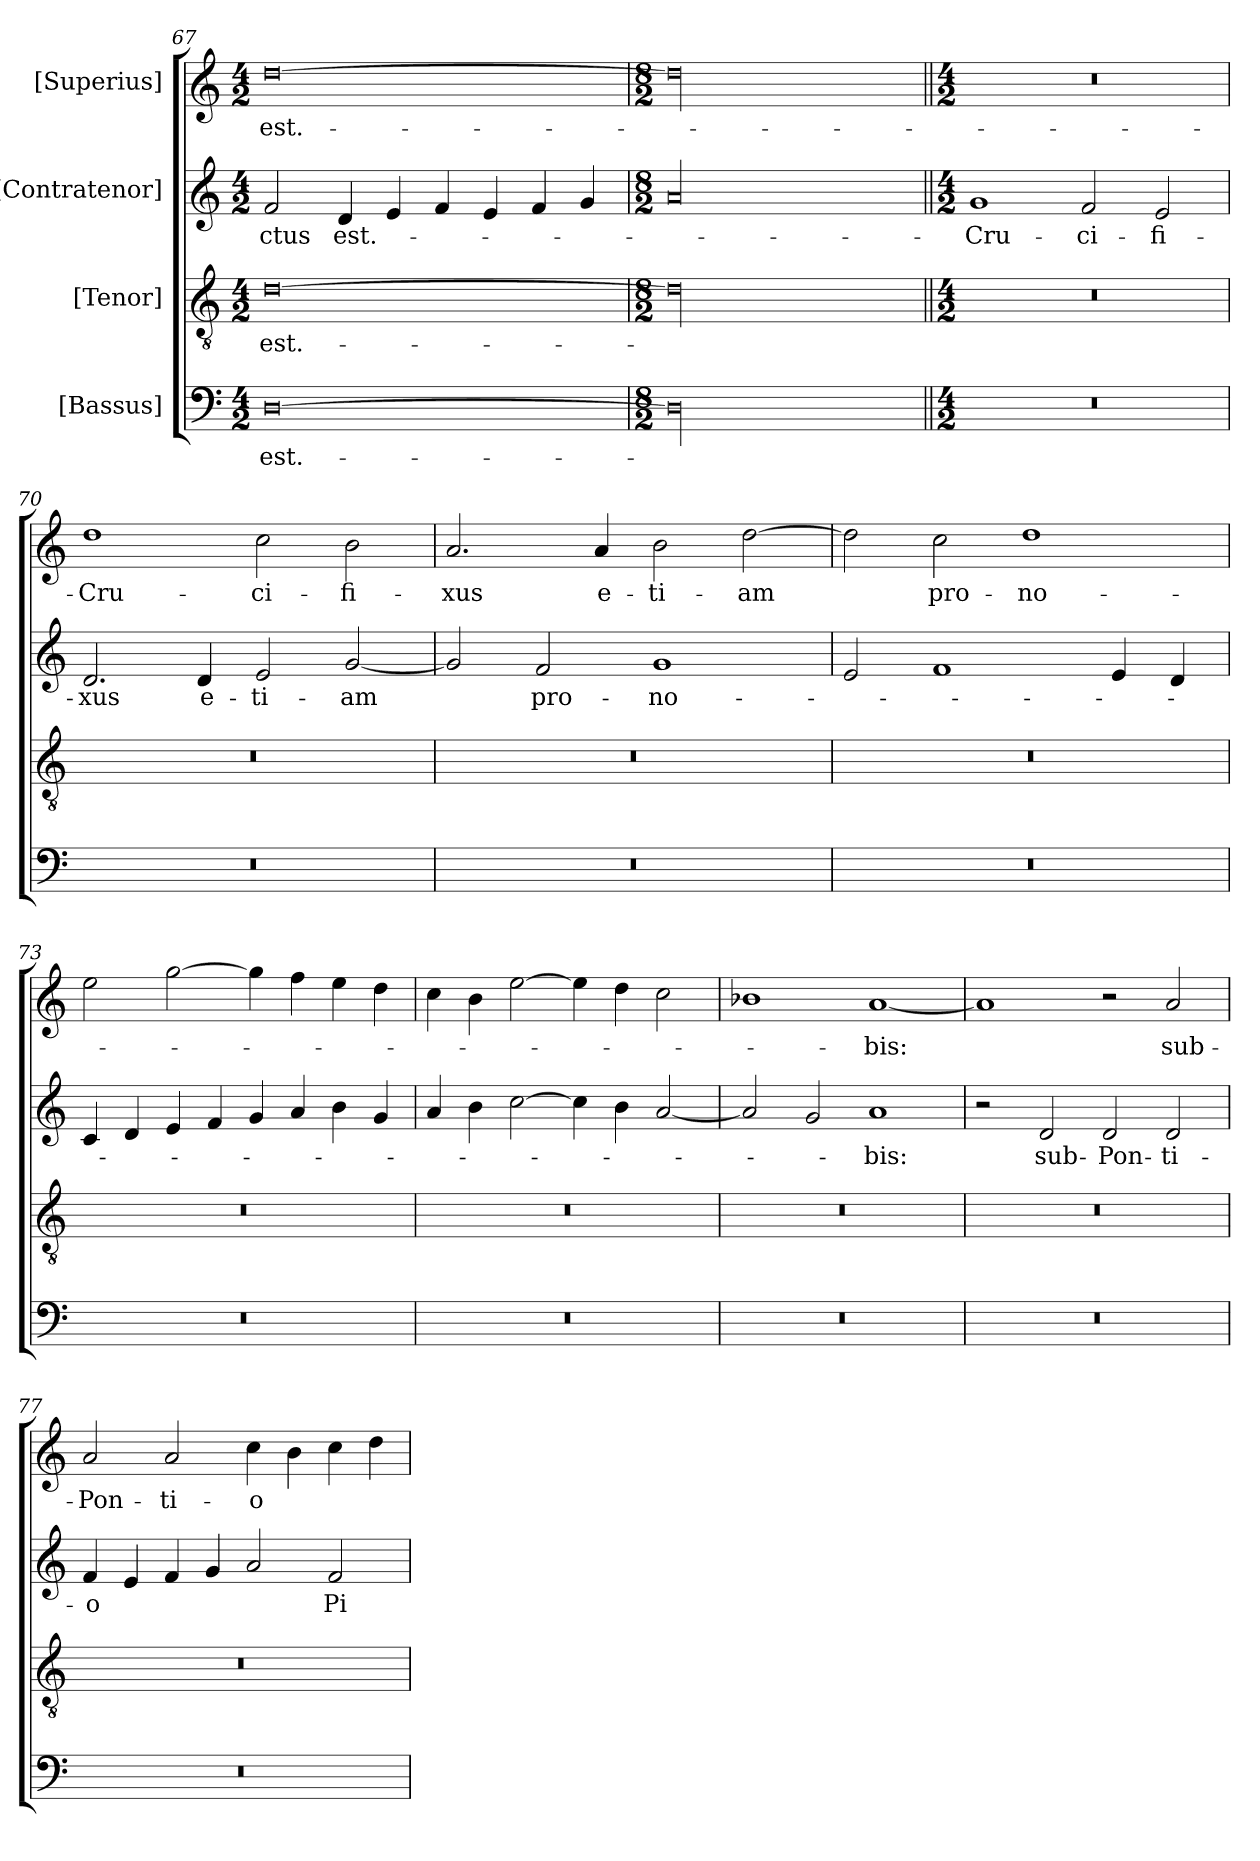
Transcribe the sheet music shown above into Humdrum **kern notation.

**kern	**text	**kern	**text	**kern	**text	**kern	**text
*part4	*part4	*part3	*part3	*part2	*part2	*part1	*part1
*staff4	*staff4	*staff3	*staff3	*staff2	*staff2	*staff1	*staff1
*I"[Bassus]	*	*I"[Tenor]	*	*I"[Contratenor]	*	*I"[Superius]	*
*clefF4	*	*clefGv2	*	*clefG2	*	*clefG2	*
*k[]	*	*k[]	*	*k[]	*	*k[]	*
*M4/2	*	*M4/2	*	*M4/2	*	*M4/2	*
=67	=67	=67	=67	=67	=67	=67	=67
[0D\	est.-	[0d\	est.-	2f/	-ctus	[0dd\	est.-
.	.	.	.	4d/	est.-	.	.
.	.	.	.	4e/	.	.	.
.	.	.	.	4f/	.	.	.
.	.	.	.	4e/	.	.	.
.	.	.	.	4f/	.	.	.
.	.	.	.	4g/	.	.	.
=68	=68	=68	=68	=68	=68	=68	=68
*M8/2	*	*M8/2	*	*M8/2	*	*M8/2	*
00D\]	.	00d\]	.	00a/	.	00dd\]	.
=69||	=69||	=69||	=69||	=69||	=69||	=69||	=69||
*M4/2	*	*M4/2	*	*M4/2	*	*M4/2	*
0r	.	0r	.	1g/	Cru-	0r	.
.	.	.	.	2f/	-ci-	.	.
.	.	.	.	2e/	-fi-	.	.
=70	=70	=70	=70	=70	=70	=70	=70
0r	.	0r	.	2.d/	-xus	1dd\	Cru-
.	.	.	.	4d/	e-	.	.
.	.	.	.	2e/	-ti-	2cc\	-ci-
.	.	.	.	[2g/	-am	2b\	-fi-
=71	=71	=71	=71	=71	=71	=71	=71
0r	.	0r	.	2g/]	.	2.a/	-xus
.	.	.	.	2f/	pro-	.	.
.	.	.	.	.	.	4a/	e-
.	.	.	.	1g/	no-	2b\	-ti-
.	.	.	.	.	.	[2dd\	-am
=72	=72	=72	=72	=72	=72	=72	=72
0r	.	0r	.	2e/	.	2dd\]	.
.	.	.	.	1f/	.	2cc\	pro-
.	.	.	.	.	.	1dd\	no-
.	.	.	.	4e/	.	.	.
.	.	.	.	4d/	.	.	.
=73	=73	=73	=73	=73	=73	=73	=73
0r	.	0r	.	4c/	.	2ee\	.
.	.	.	.	4d/	.	.	.
.	.	.	.	4e/	.	[2gg\	.
.	.	.	.	4f/	.	.	.
.	.	.	.	4g/	.	4gg\]	.
.	.	.	.	4a/	.	4ff\	.
.	.	.	.	4b\	.	4ee\	.
.	.	.	.	4g/	.	4dd\	.
=74	=74	=74	=74	=74	=74	=74	=74
0r	.	0r	.	4a/	.	4cc\	.
.	.	.	.	4b\	.	4b\	.
.	.	.	.	[2cc\	.	[2ee\	.
.	.	.	.	4cc\]	.	4ee\]	.
.	.	.	.	4b\	.	4dd\	.
.	.	.	.	[2a/	.	2cc\	.
=75	=75	=75	=75	=75	=75	=75	=75
0r	.	0r	.	2a/]	.	1b-X\	.
.	.	.	.	2g/	.	.	.
.	.	.	.	1a/	-bis:	[1a/	-bis:
=76	=76	=76	=76	=76	=76	=76	=76
0r	.	0r	.	2r	.	1a/]	.
.	.	.	.	2d/	sub-	.	.
.	.	.	.	2d/	Pon-	2r	.
.	.	.	.	2d/	-ti-	2a/	sub-
=77	=77	=77	=77	=77	=77	=77	=77
0r	.	0r	.	4f/	-o	2a/	Pon-
.	.	.	.	4e/	.	.	.
.	.	.	.	4f/	.	2a/	-ti-
.	.	.	.	4g/	.	.	.
.	.	.	.	2a/	.	4cc\	-o
.	.	.	.	.	.	4b\	.
.	.	.	.	2f/	Pi-	4cc\	.
.	.	.	.	.	.	4dd\	.
=	=	=	=	=	=	=	=
*-	*-	*-	*-	*-	*-	*-	*-
